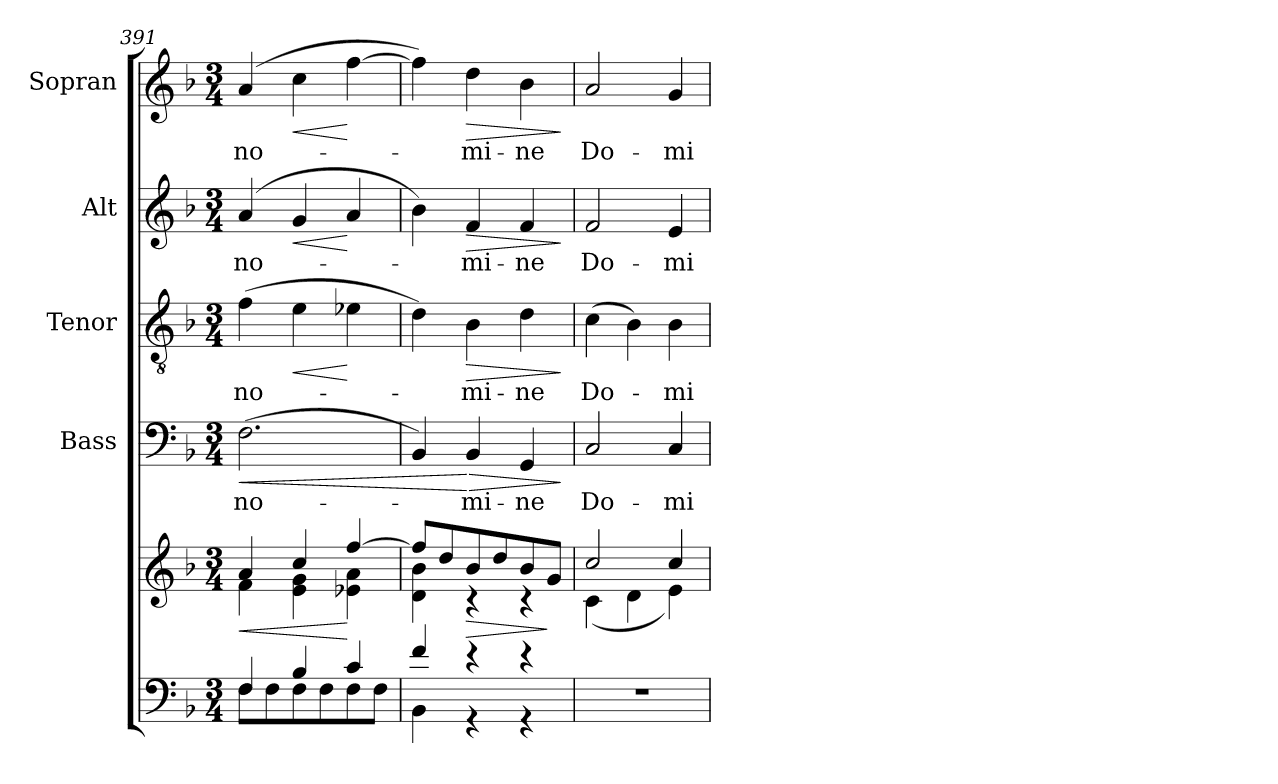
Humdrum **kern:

**kern	**kern	**dynam	**kern	**text	**dynam	**kern	**text	**dynam	**kern	**text	**dynam	**kern	**text	**dynam
*part5	*part5	*part5	*part4	*part4	*part4	*part3	*part3	*part3	*part2	*part2	*part2	*part1	*part1	*part1
*staff6	*staff5	*staff5/6	*staff4	*staff4	*staff4	*staff3	*staff3	*staff3	*staff2	*staff2	*staff2	*staff1	*staff1	*staff1
*	*	*	*I"Bass	*	*	*I"Tenor	*	*	*I"Alt	*	*	*I"Sopran	*	*
*	*	*	*I'B.	*	*	*I'T.	*	*	*I'A.	*	*	*I'S.	*	*
*clefF4	*clefG2	*	*clefF4	*	*	*clefGv2	*	*	*clefG2	*	*	*clefG2	*	*
*k[b-]	*k[b-]	*	*k[b-]	*	*	*k[b-]	*	*	*k[b-]	*	*	*k[b-]	*	*
*F:	*F:	*	*F:	*	*	*F:	*	*	*F:	*	*	*F:	*	*
*M3/4	*M3/4	*	*M3/4	*	*	*M3/4	*	*	*M3/4	*	*	*M3/4	*	*
=391	=391	=391	=391	=391	=391	=391	=391	=391	=391	=391	=391	=391	=391	=391
*^	*	*	*	*	*	*	*	*	*	*	*	*	*	*
!	!	!	!LO:HP:b	!	!LO:LY:b	!LO:HP:b	!	!LO:LY:b	!	!	!LO:LY:b	!	!	!LO:LY:b	!
*	*	*^	*	*	*	*	*	*	*	*	*	*	*	*	*
4F/	8F\L	4a/	4f\	<	(>2.F\	no-	<	(>4f\	no-	.	(4a/	no-	.	(4a/	no-	.
.	8F\	.	.	.	.	.	.	.	.	.	.	.	.	.	.	.
!	!	!	!	!	!	!	!	!	!	!LO:HP:b	!	!	!LO:HP:b	!	!	!LO:HP:b
4B-/	8F\	4cc/	4e\ 4g\	.	.	.	.	4e\	.	<	4g/	.	<	4cc\	.	<
.	8F\	.	.	.	.	.	.	.	.	.	.	.	.	.	.	.
4c/	8F\	[>4ff/	4e-X\ 4a\	[	.	.	.	4e-X\	.	[	4a/	.	[	[4ff\	.	[
.	8F\J	.	.	.	.	.	.	.	.	.	.	.	.	.	.	.
=392	=392	=392	=392	=392	=392	=392	=392	=392	=392	=392	=392	=392	=392	=392	=392	=392
4f/	4BB-\	8ff/L]	4d\ 4b-\	.	4BB-/)	.	.	4d\)	.	.	4b-\)	.	.	4ff\])	.	.
.	.	8dd/	.	.	.	.	.	.	.	.	.	.	.	.	.	.
!	!	!	!	!LO:HP:b	!	!LO:LY:b	!LO:HP:n=1:b	!	!LO:LY:b	!LO:HP:b	!	!LO:LY:b	!LO:HP:b	!	!LO:LY:b	!LO:HP:b
4r	4r	8b-/	4rc	>	4BB-/	-mi-	[ >	4B-\	-mi-	>	4f/	-mi-	>	4dd\	-mi-	>
.	.	8dd/	.	.	.	.	.	.	.	.	.	.	.	.	.	.
!	!	!	!	!	!	!LO:LY:b	!	!	!LO:LY:b	!	!	!LO:LY:b	!	!	!LO:LY:b	!
4r	4r	8b-/	4rc	.	4GG/	-ne	.	4d\	-ne	.	4f/	-ne	.	4b-\	-ne	.
.	.	8g/J	.	]	.	.	.	.	.	.	.	.	.	.	.	.
*v	*v	*	*	*	*	*	*	*	*	*	*	*	*	*	*	*
*	*v	*v	*	*	*	*	*	*	*	*	*	*	*	*	*
.	.	.	.	.	]	.	.	]	.	.	]	.	.	]
!!LO:PB:g=z
=393	=393	=393	=393	=393	=393	=393	=393	=393	=393	=393	=393	=393	=393	=393
*	*^	*	*	*	*	*	*	*	*	*	*	*	*	*
!	!	!	!	!	!LO:LY:b	!	!	!LO:LY:b	!	!	!LO:LY:b	!	!	!LO:LY:b	!
2.r	2cc/	(<4c\	.	2C/	Do-	.	(>4c\	Do-	.	2f/	Do-	.	2a/	Do-	.
.	.	4d\	.	.	.	.	4B-\)	.	.	.	.	.	.	.	.
!	!	!	!	!	!LO:LY:b	!	!	!LO:LY:b	!	!	!LO:LY:b	!	!	!LO:LY:b	!
.	4cc/	4e\)	.	4C/	-mi-	.	4B-\	-mi-	.	4e/	-mi-	.	4g/	-mi-	.
*	*v	*v	*	*	*	*	*	*	*	*	*	*	*	*	*
=	=	=	=	=	=	=	=	=	=	=	=	=	=	=
*-	*-	*-	*-	*-	*-	*-	*-	*-	*-	*-	*-	*-	*-	*-
